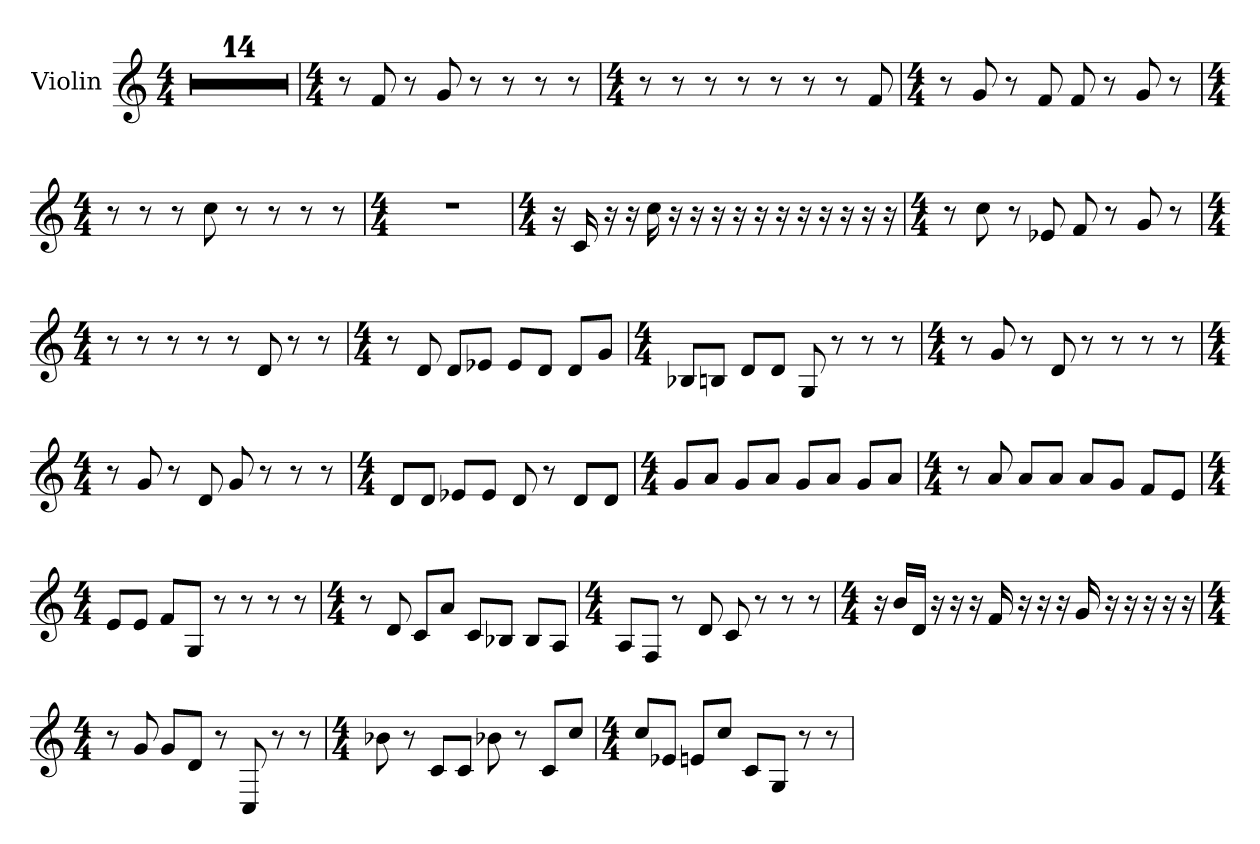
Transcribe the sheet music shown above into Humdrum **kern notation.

**kern
*part1
*staff1
*I"Violin
*I'Vln
*M4/4
=
1r
=
*M4/4
1r
=
*M4/4
1r
=
*M4/4
1r
=
*M4/4
1r
=
*M4/4
1r
=
*M4/4
1r
=
*M4/4
1r
=
*M4/4
1r
=
*M4/4
1r
=
*M4/4
1r
=
*M4/4
1r
=
*M4/4
1r
=
*M4/4
1r
=
*M4/4
8r
8f
8r
8g
8r
8r
8r
8r
=
*M4/4
8r
8r
8r
8r
8r
8r
8r
8f
=
*M4/4
8r
8g
8r
8f
8f
8r
8g
8r
=
*M4/4
8r
8r
8r
8cc
8r
8r
8r
8r
=
*M4/4
1r
=
*M4/4
16r
16c
16r
16r
16cc
16r
16r
16r
16r
16r
16r
16r
16r
16r
16r
16r
=
*M4/4
8r
8cc
8r
8e-X
8f
8r
8g
8r
=
*M4/4
8r
8r
8r
8r
8r
8d
8r
8r
=
*M4/4
8r
8d
8dL
8e-XJ
8e-L
8dJ
8dL
8gJ
=
*M4/4
8B-XL
8BnJ
8dL
8dJ
8G
8r
8r
8r
=
*M4/4
8r
8g
8r
8d
8r
8r
8r
8r
=
*M4/4
8r
8g
8r
8d
8g
8r
8r
8r
=
*M4/4
8dL
8dJ
8e-XL
8e-J
8d
8r
8dL
8dJ
=
*M4/4
8gL
8aJ
8gL
8aJ
8gL
8aJ
8gL
8aJ
=
*M4/4
8r
8a
8aL
8aJ
8aL
8gJ
8fL
8eJ
=
*M4/4
8eL
8eJ
8fL
8GJ
8r
8r
8r
8r
=
*M4/4
8r
8d
8cL
8aJ
8cL
8B-XJ
8B-L
8AJ
=
*M4/4
8AL
8FJ
8r
8d
8c
8r
8r
8r
=
*M4/4
16r
16bLL
16dJJ
16r
16r
16r
16f
16r
16r
16r
16g
16r
16r
16r
16r
16r
=
*M4/4
8r
8g
8gL
8dJ
8r
8C
8r
8r
=
*M4/4
8b-X
8r
8cL
8cJ
8b-X
8r
8cL
8ccJ
=
*M4/4
8ccL
8e-XJ
8enL
8ccJ
8cL
8GJ
8r
8r
=
*-
